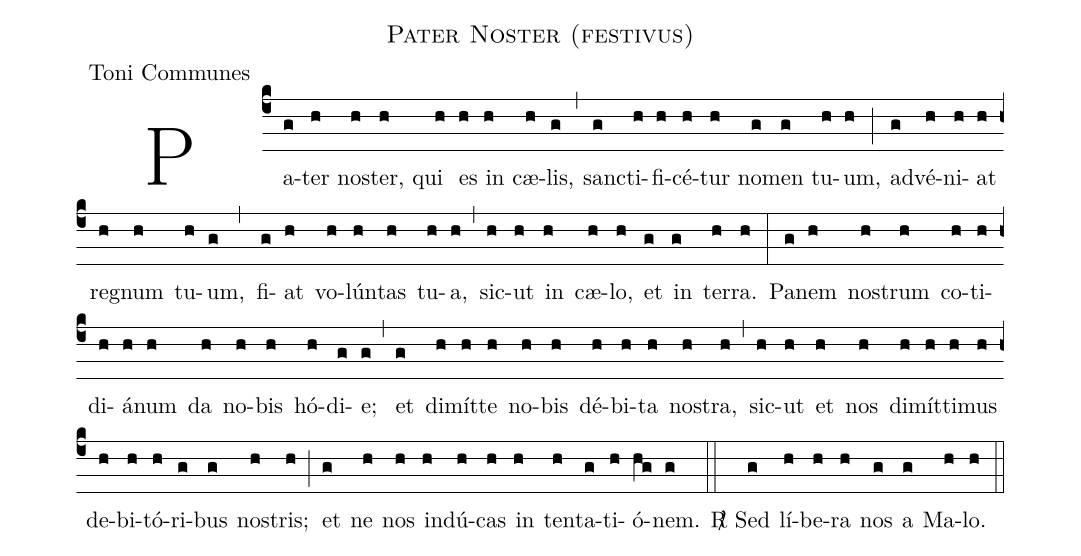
name:Pater Noster (festivus);
office-part:Toni Communes;
%%
(c4)Pa(g)ter(h) nos(h)ter,(h) qui(h) es(h) in(h) cæ(h)lis,(g) (,)
sanc(g)ti(h)fi(h)cé(h)tur(h) no(g)men(g) tu(h)um,(h) (;)
ad(g)vé(h)ni(h)at(h) re(h)gnum(h) tu(h)um,(g) (,)
fi(g)at(h) vo(h)lún(h)tas(h) tu(h)a,(h) (,) sic(h)ut(h) in(h) cæ(h)lo,(h) et(g) in(g) ter(h)ra.(h) (:)
Pa(g)nem(h) nos(h)trum(h) co(h)ti(h)di(h)á(h)num(h) da(h) no(h)bis(h) hó(h)di(g)e;(g) (,)
et(g) di(h)mít(h)te(h) no(h)bis(h) dé(h)bi(h)ta(h) nos(h)tra,(h) (,)
sic(h)ut(h) et(h) nos(h) di(h)mít(h)ti(h)mus(h) de(h)bi(h)tó(h)ri(g)bus(g) nos(h)tris;(h) (;)
et(g) ne(h) nos(h) in(h)dú(h)cas(h) in(h) ten(h)ta(g)ti(h)ó(hg)nem.(g) (::)
<sp>R/</sp> Sed(g) lí(h)be(h)ra(h) nos(g) a(g) Ma(h)lo.(h) (::)
